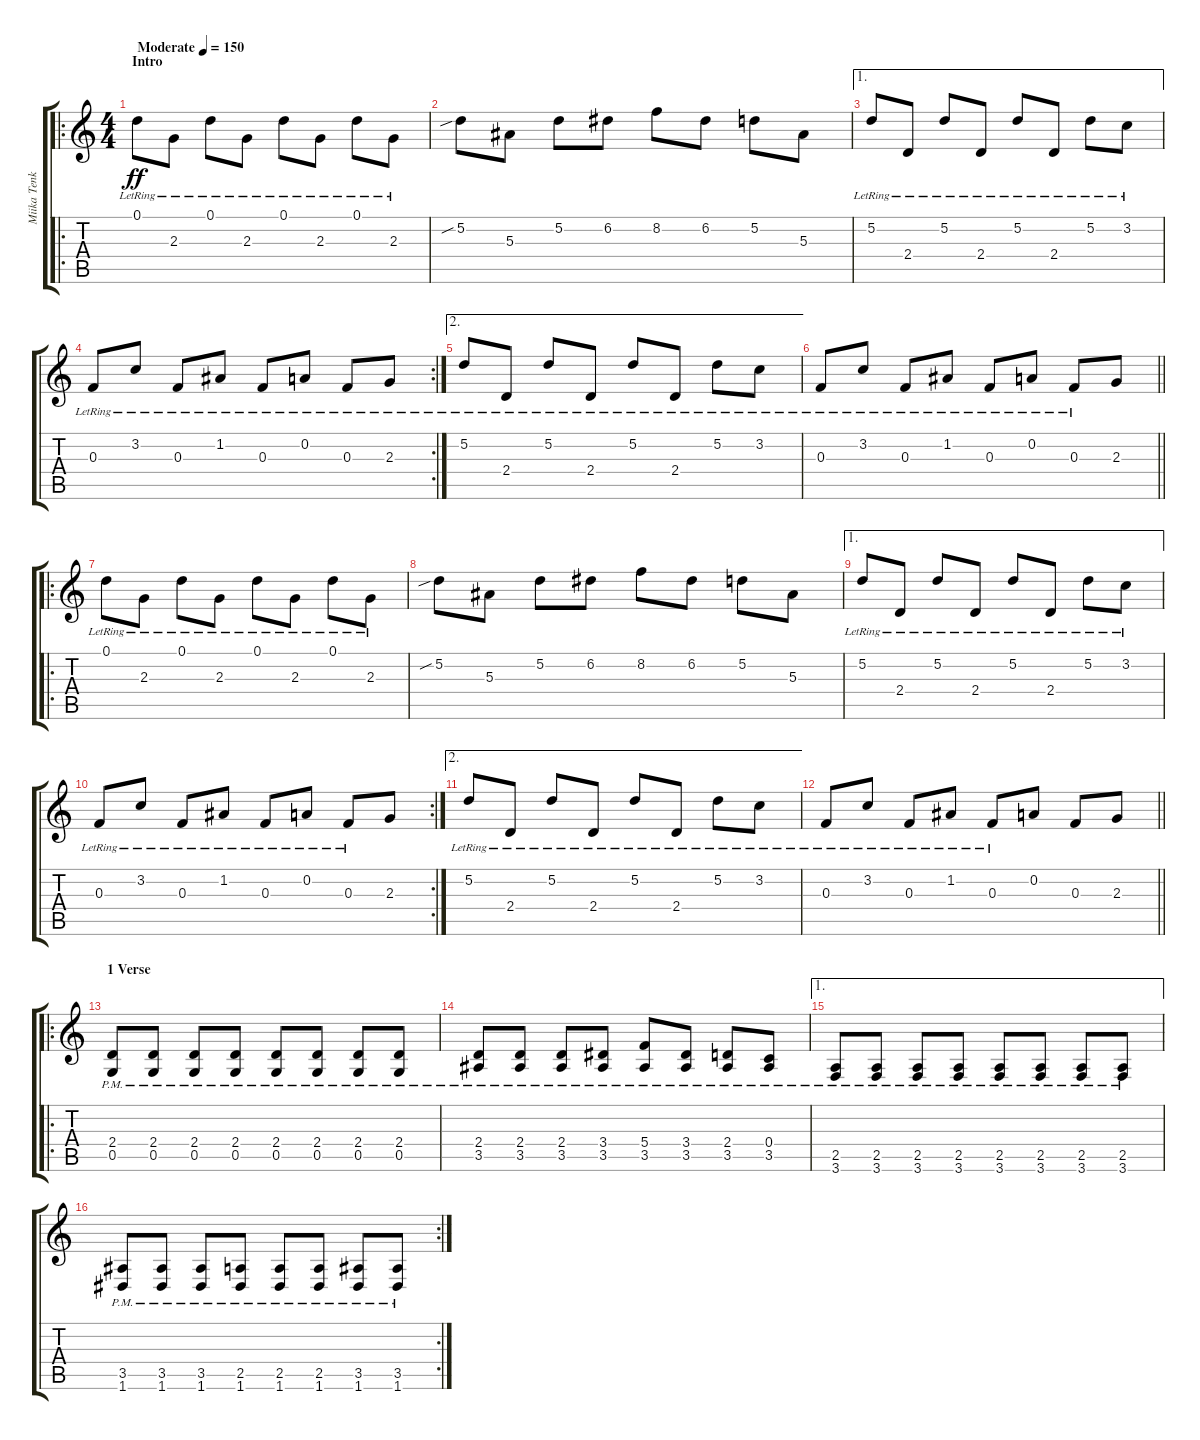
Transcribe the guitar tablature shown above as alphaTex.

\track ("Miika Tenkula" "Miika Tenk") {instrument distortionguitar}
\staff {score tabs}
\tuning (D4 A3 F3 C3 G2 D2) {hide}
\ro
\ts (4 4)
\section ("" "Intro")
\tempo (150 "Moderate")
\clef g2
\ks c
0.1{lr}.8{dy ff instrument distortionguitar} 2.3{lr}.8 0.1{lr}.8 2.3{lr}.8 0.1{lr}.8 2.3{lr}.8 0.1{lr}.8 2.3{lr}.8 |
5.2{sib}.8 5.3.8 5.2.8 6.2.8 8.2.8 6.2.8 5.2.8 5.3.8 |
\ae 1
5.2{lr}.8 2.4{lr}.8 5.2{lr}.8 2.4{lr}.8 5.2{lr}.8 2.4{lr}.8 5.2{lr}.8 3.2{lr}.8 |
\rc 2
0.3{lr}.8 3.2{lr}.8 0.3{lr}.8 1.2{lr}.8 0.3{lr}.8 0.2{lr}.8 0.3{lr}.8 2.3{lr}.8 |
\ae 2
5.2{lr}.8 2.4{lr}.8 5.2{lr}.8 2.4{lr}.8 5.2{lr}.8 2.4{lr}.8 5.2{lr}.8 3.2{lr}.8 |
\barLineRight lightlight
0.3{lr}.8 3.2{lr}.8 0.3{lr}.8 1.2{lr}.8 0.3{lr}.8 0.2{lr}.8 0.3{lr}.8 2.3.8 |
\ro
0.1{lr}.8 2.3{lr}.8 0.1{lr}.8 2.3{lr}.8 0.1{lr}.8 2.3{lr}.8 0.1{lr}.8 2.3{lr}.8 |
5.2{sib}.8 5.3.8 5.2.8 6.2.8 8.2.8 6.2.8 5.2.8 5.3.8 |
\ae 1
5.2{lr}.8 2.4{lr}.8 5.2{lr}.8 2.4{lr}.8 5.2{lr}.8 2.4{lr}.8 5.2{lr}.8 3.2{lr}.8 |
\rc 2
0.3{lr}.8 3.2{lr}.8 0.3{lr}.8 1.2{lr}.8 0.3{lr}.8 0.2{lr}.8 0.3{lr}.8 2.3.8 |
\ae 2
5.2{lr}.8 2.4{lr}.8 5.2{lr}.8 2.4{lr}.8 5.2{lr}.8 2.4{lr}.8 5.2{lr}.8 3.2{lr}.8 |
\barLineRight lightlight
0.3{lr}.8 3.2{lr}.8 0.3{lr}.8 1.2{lr}.8 0.3{lr}.8 0.2.8 0.3.8 2.3.8 |
\ro
\section ("" "1 Verse")
(2.4{pm} 0.5{pm}).8 (2.4{pm} 0.5{pm}).8 (2.4{pm} 0.5{pm}).8 (2.4{pm} 0.5{pm}).8 (2.4{pm} 0.5{pm}).8 (2.4{pm} 0.5{pm}).8 (2.4{pm} 0.5{pm}).8 (2.4{pm} 0.5{pm}).8 |
(2.4{pm} 3.5{pm}).8 (2.4{pm} 3.5{pm}).8 (2.4{pm} 3.5{pm}).8 (3.4{pm} 3.5{pm}).8 (5.4{pm} 3.5{pm}).8 (3.4{pm} 3.5{pm}).8 (2.4{pm} 3.5{pm}).8 (0.4{pm} 3.5{pm}).8 |
\ae 1
(2.5{pm} 3.6{pm}).8 (2.5{pm} 3.6{pm}).8 (2.5{pm} 3.6{pm}).8 (2.5{pm} 3.6{pm}).8 (2.5{pm} 3.6{pm}).8 (2.5{pm} 3.6{pm}).8 (2.5{pm} 3.6{pm}).8 (2.5{pm} 3.6{pm}).8 |
\rc 2
(3.5{pm} 1.6{pm}).8 (3.5{pm} 1.6{pm}).8 (3.5{pm} 1.6{pm}).8 (2.5{pm} 1.6{pm}).8 (2.5{pm} 1.6{pm}).8 (2.5{pm} 1.6{pm}).8 (3.5{pm} 1.6{pm}).8 (3.5{pm} 1.6{pm}).8
